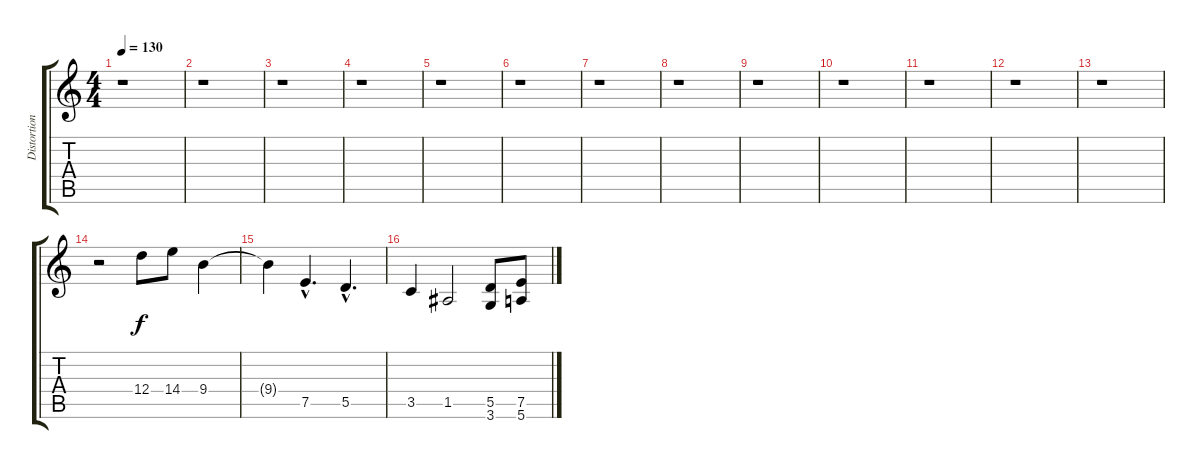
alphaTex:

\track ("Distortion guitar" "Distortion") {instrument distortionguitar}
\staff {score tabs}
\tuning (E4 B3 G3 D3 A2 E2) {hide}
\ts (4 4)
\tempo 130
\clef g2
\ks c
r.1{dy f instrument distortionguitar} |
r.1 |
r.1 |
r.1 |
r.1 |
r.1 |
r.1 |
r.1 |
r.1 |
r.1 |
r.1 |
r.1 |
r.1 |
r.2 12.4.8 14.4.8 9.4.4 |
9.4{t}.4 7.5{hac}.4{d} 5.5{hac}.4{d} |
3.5.4 1.5.2 (5.5 3.6).8 (7.5 5.6).8
